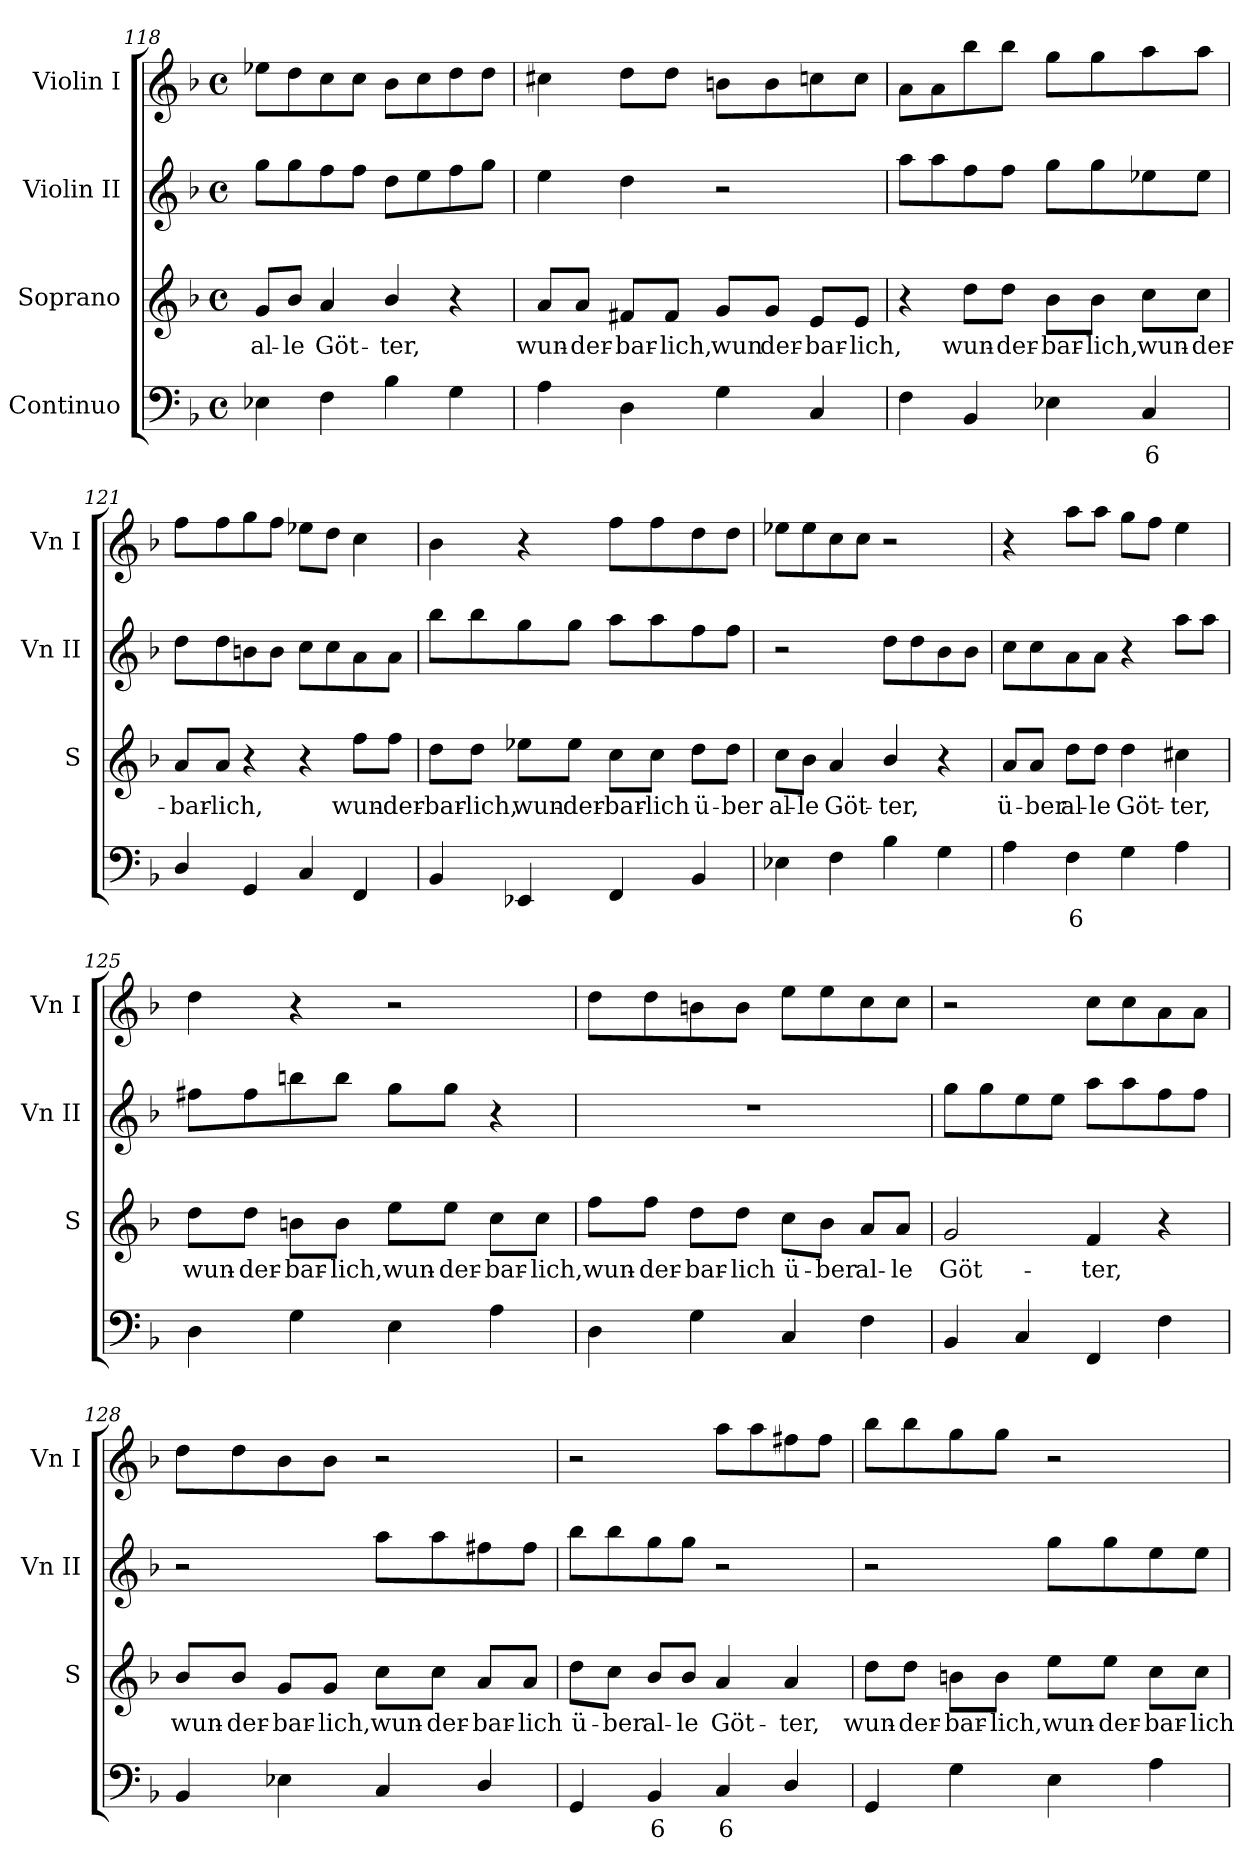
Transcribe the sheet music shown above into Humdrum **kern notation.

**kern	**text	**kern	**text	**kern	**kern
*part4	*part4	*part3	*part3	*part2	*part1
*staff4	*staff4	*staff3	*staff3	*staff2	*staff1
*I"Continuo	*	*I"Soprano	*	*I"Violin II	*I"Violin I
*	*	*I'S	*	*I'Vn II	*I'Vn I
*clefF4	*	*clefG2	*	*clefG2	*clefG2
*k[b-]	*	*k[b-]	*	*k[b-]	*k[b-]
*F:	*	*F:	*	*F:	*F:
*M4/4	*	*M4/4	*	*M4/4	*M4/4
*met(c)	*	*met(c)	*	*met(c)	*met(c)
=118	=118	=118	=118	=118	=118
!	!	!	!LO:LY:b	!	!
4E-X	.	8g/L	al-	8ggL	8ee-XL
!	!	!	!LO:LY:b	!	!
.	.	8b-/J	-le	8gg	8dd
!	!	!	!LO:LY:b	!	!
4F	.	4a	Göt-	8ff	8cc
.	.	.	.	8ffJ	8ccJ
!	!	!	!LO:LY:b	!	!
4B-	.	4b-/	-ter,	8ddL	8b-L
.	.	.	.	8ee	8cc
4G	.	4r	.	8ff	8dd
.	.	.	.	8ggJ	8ddJ
=119	=119	=119	=119	=119	=119
!	!	!	!LO:LY:b	!	!
4A	.	8a/L	wun-	4ee	4cc#X
!	!	!	!LO:LY:b	!	!
.	.	8a/J	-der-	.	.
!	!	!	!LO:LY:b	!	!
4D	.	8f#X/L	-bar-	4dd	8ddL
!	!	!	!LO:LY:b	!	!
.	.	8f#/J	-lich,	.	8ddJ
!	!	!	!LO:LY:b	!	!
4G	.	8g/L	wun	2r	8bnL
!	!	!	!LO:LY:b	!	!
.	.	8g/J	der-	.	8b
!	!	!	!LO:LY:b	!	!
4C	.	8e/L	-bar-	.	8ccn
!	!	!	!LO:LY:b	!	!
.	.	8e/J	-lich,	.	8ccJ
!!LO:LB:g=z
=120	=120	=120	=120	=120	=120
4F	.	4r	.	8aaL	8aL
.	.	.	.	8aa	8a
!	!	!	!LO:LY:b	!	!
4BB-	.	8dd\L	wun-	8ff	8bb-
!	!	!	!LO:LY:b	!	!
.	.	8dd\J	-der-	8ffJ	8bb-J
!	!	!	!LO:LY:b	!	!
4E-X	.	8b-\L	-bar-	8ggL	8ggL
!	!	!	!LO:LY:b	!	!
.	.	8b-\J	-lich,	8gg	8gg
!	!LO:LY:b	!	!LO:LY:b	!	!
4C	6	8cc\L	wun-	8ee-X	8aa
!	!	!	!LO:LY:b	!	!
.	.	8cc\J	-der-	8ee-J	8aaJ
=121	=121	=121	=121	=121	=121
!	!	!	!LO:LY:b	!	!
4D/	.	8a/L	-bar-	8ddL	8ffL
!	!	!	!LO:LY:b	!	!
.	.	8a/J	-lich,	8dd	8ff
4GG	.	4r	.	8bn	8gg
.	.	.	.	8bJ	8ffJ
4C	.	4r	.	8ccL	8ee-XL
.	.	.	.	8cc	8ddJ
!	!	!	!LO:LY:b	!	!
4FF	.	8ff\L	wun-	8a	4cc
!	!	!	!LO:LY:b	!	!
.	.	8ff\J	-der-	8aJ	.
=122	=122	=122	=122	=122	=122
!	!	!	!LO:LY:b	!	!
4BB-	.	8dd\L	-bar-	8bb-L	4b-
!	!	!	!LO:LY:b	!	!
.	.	8dd\J	-lich,	8bb-	.
!	!	!	!LO:LY:b	!	!
4EE-X	.	8ee-X\L	wun-	8gg	4r
!	!	!	!LO:LY:b	!	!
.	.	8ee-\J	-der-	8ggJ	.
!	!	!	!LO:LY:b	!	!
4FF	.	8cc\L	-bar-	8aaL	8ffL
!	!	!	!LO:LY:b	!	!
.	.	8cc\J	-lich	8aa	8ff
!	!	!	!LO:LY:b	!	!
4BB-	.	8dd\L	ü-	8ff	8dd
!	!	!	!LO:LY:b	!	!
.	.	8dd\J	-ber	8ffJ	8ddJ
=123	=123	=123	=123	=123	=123
!	!	!	!LO:LY:b	!	!
4E-X	.	8cc\L	al-	2r	8ee-XL
!	!	!	!LO:LY:b	!	!
.	.	8b-\J	-le	.	8ee-
!	!	!	!LO:LY:b	!	!
4F	.	4a	Göt-	.	8cc
.	.	.	.	.	8ccJ
!	!	!	!LO:LY:b	!	!
4B-	.	4b-/	-ter,	8ddL	2r
.	.	.	.	8dd	.
4G	.	4r	.	8b-	.
.	.	.	.	8b-J	.
!!LO:LB:g=z
=124	=124	=124	=124	=124	=124
!	!	!	!LO:LY:b	!	!
4A	.	8a/L	ü-	8ccL	4r
!	!	!	!LO:LY:b	!	!
.	.	8a/J	-ber	8cc	.
!	!LO:LY:b	!	!LO:LY:b	!	!
4F	6	8dd\L	al-	8a	8aaL
!	!	!	!LO:LY:b	!	!
.	.	8dd\J	-le	8aJ	8aaJ
!	!	!	!LO:LY:b	!	!
4G	.	4dd	Göt-	4r	8ggL
.	.	.	.	.	8ffJ
!	!	!	!LO:LY:b	!	!
4A	.	4cc#X	-ter,	8aaL	4ee
.	.	.	.	8aaJ	.
=125	=125	=125	=125	=125	=125
!	!	!	!LO:LY:b	!	!
4D	.	8dd\L	wun-	8ff#XL	4dd
!	!	!	!LO:LY:b	!	!
.	.	8dd\J	-der-	8ff#	.
!	!	!	!LO:LY:b	!	!
4G	.	8bn\L	-bar-	8bbn	4r
!	!	!	!LO:LY:b	!	!
.	.	8b\J	-lich,	8bbJ	.
!	!	!	!LO:LY:b	!	!
4E	.	8ee\L	wun-	8ggL	2r
!	!	!	!LO:LY:b	!	!
.	.	8ee\J	-der-	8ggJ	.
!	!	!	!LO:LY:b	!	!
4A	.	8cc\L	-bar-	4r	.
!	!	!	!LO:LY:b	!	!
.	.	8cc\J	-lich,	.	.
=126	=126	=126	=126	=126	=126
!	!	!	!LO:LY:b	!	!
4D	.	8ff\L	wun-	1r	8ddL
!	!	!	!LO:LY:b	!	!
.	.	8ff\J	-der-	.	8dd
!	!	!	!LO:LY:b	!	!
4G	.	8dd\L	-bar-	.	8bn
!	!	!	!LO:LY:b	!	!
.	.	8dd\J	-lich	.	8bJ
!	!	!	!LO:LY:b	!	!
4C	.	8cc\L	ü-	.	8eeL
!	!	!	!LO:LY:b	!	!
.	.	8b-\J	-ber	.	8ee
!	!	!	!LO:LY:b	!	!
4F	.	8a/L	al-	.	8cc
!	!	!	!LO:LY:b	!	!
.	.	8a/J	-le	.	8ccJ
=127	=127	=127	=127	=127	=127
!	!	!	!LO:LY:b	!	!
4BB-	.	2g	Göt-	8ggL	2r
.	.	.	.	8gg	.
4C	.	.	.	8ee	.
.	.	.	.	8eeJ	.
!	!	!	!LO:LY:b	!	!
4FF	.	4f	-ter,	8aaL	8ccL
.	.	.	.	8aa	8cc
4F	.	4r	.	8ff	8a
.	.	.	.	8ffJ	8aJ
!!LO:LB:g=z
=128	=128	=128	=128	=128	=128
!	!	!	!LO:LY:b	!	!
4BB-	.	8b-/L	wun-	2r	8ddL
!	!	!	!LO:LY:b	!	!
.	.	8b-/J	-der-	.	8dd
!	!	!	!LO:LY:b	!	!
4E-X	.	8g/L	-bar-	.	8b-
!	!	!	!LO:LY:b	!	!
.	.	8g/J	-lich,	.	8b-J
!	!	!	!LO:LY:b	!	!
4C	.	8cc\L	wun-	8aaL	2r
!	!	!	!LO:LY:b	!	!
.	.	8cc\J	-der-	8aa	.
!	!	!	!LO:LY:b	!	!
4D/	.	8a/L	-bar-	8ff#X	.
!	!	!	!LO:LY:b	!	!
.	.	8a/J	-lich	8ff#J	.
=129	=129	=129	=129	=129	=129
!	!	!	!LO:LY:b	!	!
4GG	.	8dd\L	ü-	8bb-L	2r
!	!	!	!LO:LY:b	!	!
.	.	8cc\J	-ber	8bb-	.
!	!LO:LY:b	!	!LO:LY:b	!	!
4BB-	6	8b-/L	al-	8gg	.
!	!	!	!LO:LY:b	!	!
.	.	8b-/J	-le	8ggJ	.
!	!LO:LY:b	!	!LO:LY:b	!	!
4C	6	4a	Göt-	2r	8aaL
.	.	.	.	.	8aa
!	!	!	!LO:LY:b	!	!
4D/	.	4a	-ter,	.	8ff#X
.	.	.	.	.	8ff#J
=130	=130	=130	=130	=130	=130
!	!	!	!LO:LY:b	!	!
4GG	.	8dd\L	wun-	2r	8bb-L
!	!	!	!LO:LY:b	!	!
.	.	8dd\J	-der-	.	8bb-
!	!	!	!LO:LY:b	!	!
4G	.	8bn\L	-bar-	.	8gg
!	!	!	!LO:LY:b	!	!
.	.	8b\J	-lich,	.	8ggJ
!	!	!	!LO:LY:b	!	!
4E	.	8ee\L	wun-	8ggL	2r
!	!	!	!LO:LY:b	!	!
.	.	8ee\J	-der-	8gg	.
!	!	!	!LO:LY:b	!	!
4A	.	8cc\L	-bar-	8ee	.
!	!	!	!LO:LY:b	!	!
.	.	8cc\J	-lich	8eeJ	.
=	=	=	=	=	=
*-	*-	*-	*-	*-	*-
